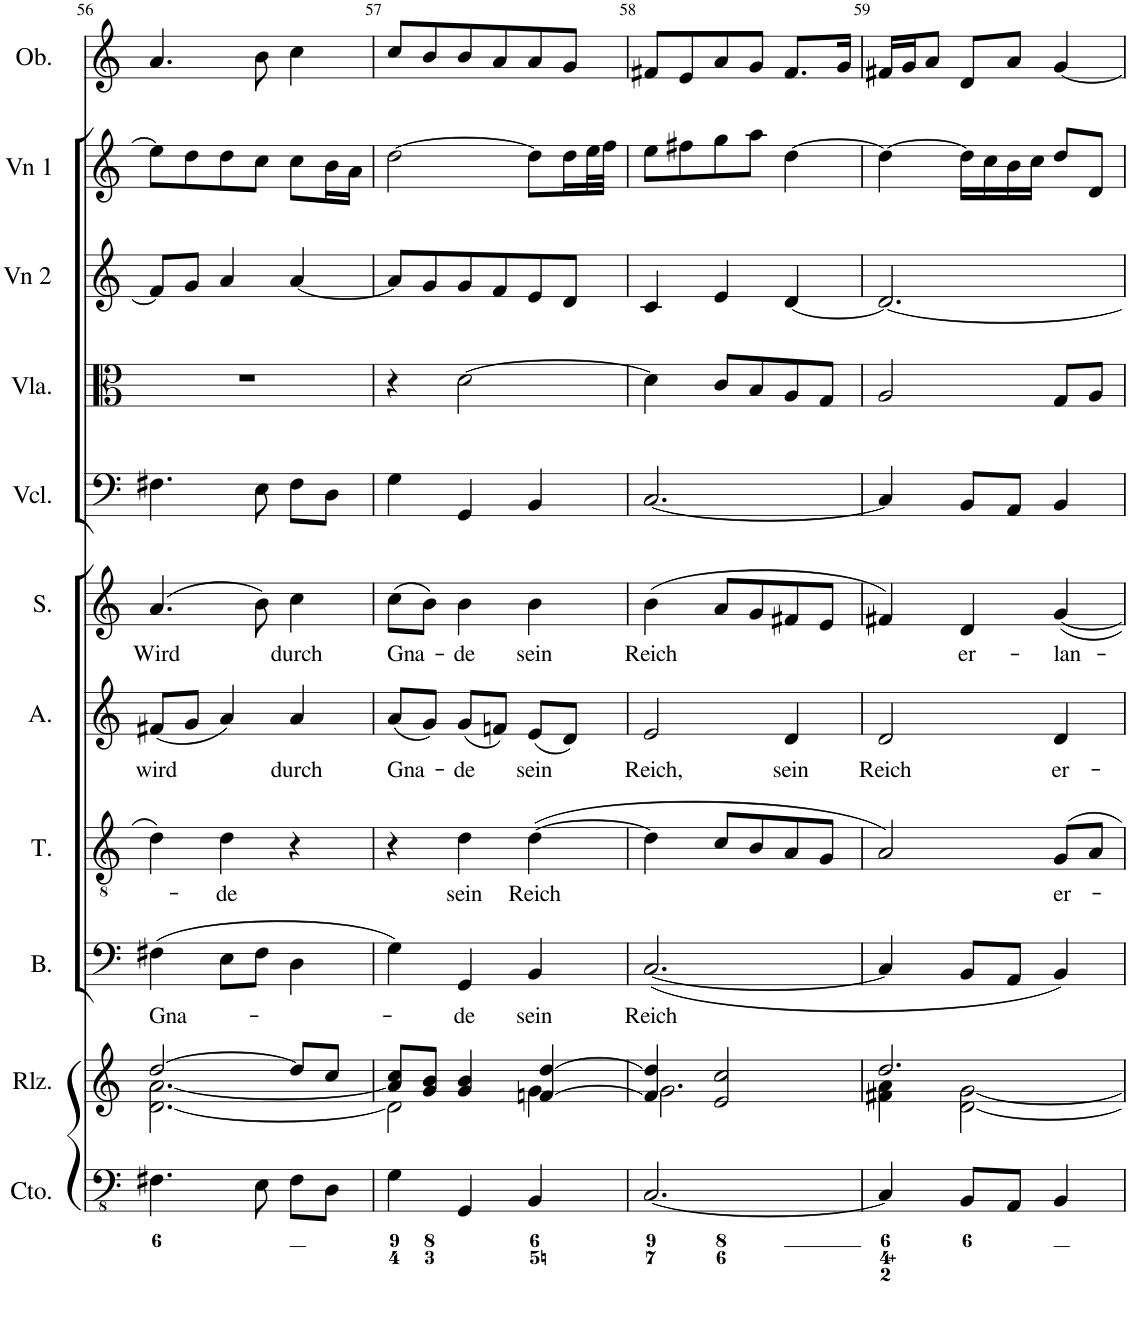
**kern	**kern	**kern	**text	**kern	**text	**kern	**text	**kern	**text	**kern	**kern	**kern	**kern	**kern	**kern	**kern
*part13	*part12	*part11	*part11	*part10	*part10	*part9	*part9	*part8	*part8	*part7	*part6	*part5	*part4	*part3	*part2	*part1
*staff13	*staff12	*staff11	*staff11	*staff10	*staff10	*staff9	*staff9	*staff8	*staff8	*staff7	*staff6	*staff5	*staff4	*staff3	*staff2	*staff1
*I"Continuo	*I"Rlzn.	*I"Bass	*	*I"Tenor	*	*I"Alto	*	*I"Soprano	*	*I"Contrabass	*I"'Cello/Cb	*I"Viola	*I"Violin 2	*I"Violin 1	*I"OboeXEQ	*I"Oboe
*I'Cto.	*I'Rlz.	*I'B.	*	*I'T.	*	*I'A.	*	*I'S.	*	*I'Cb	*	*I'Vla.	*I'Vn 2	*I'Vn 1	*I'Ob	*I'Ob.
!!LO:PB:g=z
*clefFv4	*clefG2	*clefF4	*	*clefGv2	*	*clefG2	*	*clefG2	*	*clefFv4	*clefF4	*clefC3	*clefG2	*clefG2	*clefG2	*clefG2
*	*	*	*	*	*	*	*	*	*	*Trd7c12	*	*	*	*	*	*
*k[]	*k[]	*k[]	*	*k[]	*	*k[]	*	*k[]	*	*k[]	*k[]	*k[]	*k[]	*k[]	*k[]	*k[]
*M3/4	*M3/4	*M3/4	*	*M3/4	*	*M3/4	*	*M3/4	*	*M3/4	*M3/4	*M3/4	*M3/4	*M3/4	*M3/4	*M3/4
=56	=56	=56	=56	=56	=56	=56	=56	=56	=56	=56	=56	=56	=56	=56	=56	=56
*	*^	*	*	*	*	*	*	*	*	*	*	*	*	*	*	*
!	!	!	!	!LO:LY:b	!	!	!	!LO:LY:b	!	!LO:LY:b	!	!	!	!	!	!	!
4.FF#X\	[2dd/	[2.d\ [2.a\	(4F#X\	Gna-	4d\	.	(8f#X/L	wird	(4.a/	Wird	4.FF#X	4.F#X\	2.r	8f#/L]	8ee\L]	4.a	4.a/
.	.	.	.	.	.	.	8g/J	.	.	.	.	.	.	8g/J	8dd\	.	.
!	!	!	!	!	!	!LO:LY:b	!	!	!	!	!	!	!	!	!	!	!
.	.	.	8E\L	.	4d\	-de	4a/)	.	.	.	.	.	.	4a/	8dd\	.	.
8EE\	.	.	8F#\J	.	.	.	.	.	8b\)	.	8EE	8E\	.	.	8cc\J	8b	8b\
!	!	!	!	!	!	!	!	!LO:LY:b	!	!LO:LY:b	!	!	!	!	!	!	!
8FF#\L	8dd/L]	.	4D\	.	4r	.	4a/	durch	4cc\	durch	8FF#/L	8F#\L	.	[4a/	8cc\L	4cc	4cc\
8DD\J	8cc/J	.	.	.	.	.	.	.	.	.	8DD/J	8D\J	.	.	16b\L	.	.
.	.	.	.	.	.	.	.	.	.	.	.	.	.	.	16a\JJ	.	.
=57	=57	=57	=57	=57	=57	=57	=57	=57	=57	=57	=57	=57	=57	=57	=57	=57	=57
!	!	!	!	!	!	!	!	!LO:LY:b	!	!LO:LY:b	!	!	!	!	!	!	!
4GG\	8a/] 8cc/L	2d\]	4G\)	.	4r	.	(8a/L	Gna-	(8cc\L	Gna-	4GG	4G\	4r	8a/L]	[2dd\	8cc\L	8cc/L
.	8g/ 8b/J	.	.	.	.	.	8g/J)	.	8b\J)	.	.	.	.	8g/	.	8b\J	8b/
!	!	!	!	!LO:LY:b	!	!LO:LY:b	!	!LO:LY:b	!	!LO:LY:b	!	!	!	!	!	!	!
4GGG/	4g/ 4b/	.	4GG/	-de	4d\	sein	(8g/L	-de	4b\	-de	4GGG	4GG/	[2d\	8g/	.	8b/L	8b/
.	.	.	.	.	.	.	8fn/J)	.	.	.	.	.	.	8f/	.	8a/J	8a/
!	!	!	!	!LO:LY:b	!	!LO:LY:b	!	!LO:LY:b	!	!LO:LY:b	!	!	!	!	!	!	!
4BBB/	[4fn/ [4dd/	4g\	4BB/	sein	([4d\	Reich	(8e/L	sein	4b\	sein	4BBB	4BB/	.	8e/	8dd\L]	8a/L	8a/
.	.	.	.	.	.	.	8d/J)	.	.	.	.	.	.	8d/J	16dd\L	8g/J	8g/J
.	.	.	.	.	.	.	.	.	.	.	.	.	.	.	32ee\L	.	.
.	.	.	.	.	.	.	.	.	.	.	.	.	.	.	32ff\JJJ	.	.
=58	=58	=58	=58	=58	=58	=58	=58	=58	=58	=58	=58	=58	=58	=58	=58	=58	=58
!	!	!	!	!LO:LY:b	!	!	!	!LO:LY:b	!	!LO:LY:b	!	!	!	!	!	!	!
[2.CC/	4f/] 4dd/]	2.g\	([2.C/	Reich	4d\]	.	2e/	Reich,	(4b\	Reich	[2.CC	[2.C/	4d\]	4c/	8ee\L	8f/L	8f#X/L
.	.	.	.	.	.	.	.	.	.	.	.	.	.	.	8ff#X\	8e/J	8e/
.	2e/ 2cc/	.	.	.	8c/L	.	.	.	8a/L	.	.	.	8c/L	4e/	8gg\	8a/L	8a/
.	.	.	.	.	8B/	.	.	.	8g/	.	.	.	8B/	.	8aa\J	8g/J	8g/J
!	!	!	!	!	!	!	!	!LO:LY:b	!	!	!	!	!	!	!	!	!
.	.	.	.	.	8A/	.	4d/	sein	8f#X/	.	.	.	8A/	[4d/	[4dd\	8.f#X/L	8.f#/L
.	.	.	.	.	8G/J	.	.	.	8e/J	.	.	.	8G/J	.	.	.	.
.	.	.	.	.	.	.	.	.	.	.	.	.	.	.	.	16g/Jk	16g/Jk
=59	=59	=59	=59	=59	=59	=59	=59	=59	=59	=59	=59	=59	=59	=59	=59	=59	=59
!	!	!	!	!	!	!	!	!LO:LY:b	!	!	!	!	!	!	!	!	!
4CC/]	2.dd/	4f#X\ 4a\	4C/]	.	2A/)	.	2d/	Reich	4f#X/)	.	4CC]	4C/]	2A/	2.d/_	4dd\_	16f#X/LL	16f#X/LL
.	.	.	.	.	.	.	.	.	.	.	.	.	.	.	.	16g/J	16g/J
.	.	.	.	.	.	.	.	.	.	.	.	.	.	.	.	8a/J	8a/J
!	!	!	!	!	!	!	!	!	!	!LO:LY:b	!	!	!	!	!	!	!
8BBB/L	.	[2d\ [2g\	8BB/L	.	.	.	.	.	4d/	er-	8BBB/L	8BB/L	.	.	16dd\LL]	8d/L	8d/L
.	.	.	.	.	.	.	.	.	.	.	.	.	.	.	16cc\	.	.
8AAA/J	.	.	8AA/J	.	.	.	.	.	.	.	8AAA/J	8AA/J	.	.	16b\	8a/J	8a/J
.	.	.	.	.	.	.	.	.	.	.	.	.	.	.	16cc\JJ	.	.
!	!	!	!	!	!	!LO:LY:b	!	!LO:LY:b	!	!LO:LY:b	!	!	!	!	!	!	!
4BBB/	.	.	4BB/)	.	8G/L	er-	4d/	er-	[4g/	-lan-	4BBB	4BB/	8G/L	.	8dd/L	[4g	[4g/
.	.	.	.	.	8A/J	.	.	.	.	.	.	.	8A/J	.	8d/J	.	.
*	*v	*v	*	*	*	*	*	*	*	*	*	*	*	*	*	*	*
=	=	=	=	=	=	=	=	=	=	=	=	=	=	=	=	=
*-	*-	*-	*-	*-	*-	*-	*-	*-	*-	*-	*-	*-	*-	*-	*-	*-
